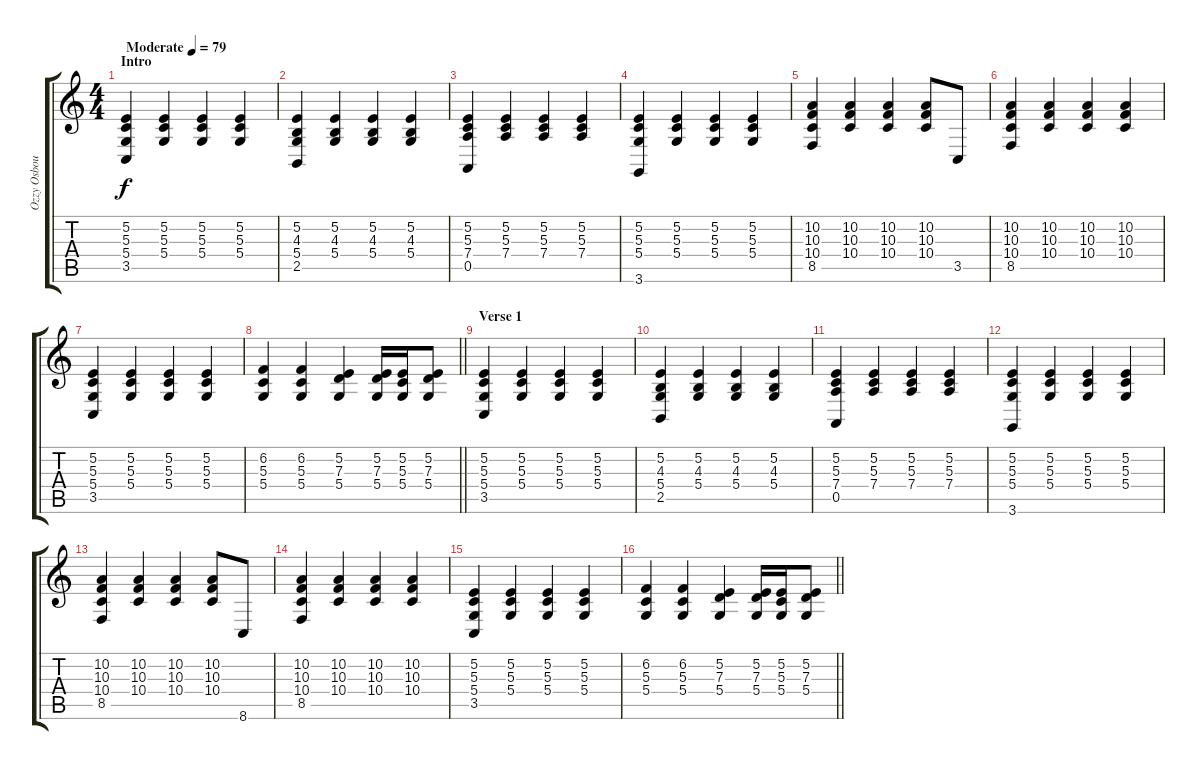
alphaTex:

\track ("Ozzy Osbourne" "Ozzy Osbou") {instrument acousticgrandpiano}
\staff {score tabs}
\tuning (E4 B3 G3 D3 A2 E2) {hide}
\ts (4 4)
\section ("" "Intro")
\tempo (79 "Moderate")
\clef g2
\ks c
(5.2 5.3 5.4 3.5).4{dy f instrument acousticgrandpiano} (5.2 5.3 5.4).4 (5.2 5.3 5.4).4 (5.2 5.3 5.4).4 |
(5.2 4.3 5.4 2.5).4 (5.2 4.3 5.4).4 (5.2 4.3 5.4).4 (5.2 4.3 5.4).4 |
(5.2 5.3 7.4 0.5).4 (5.2 5.3 7.4).4 (5.2 5.3 7.4).4 (5.2 5.3 7.4).4 |
(5.2 5.3 5.4 3.6).4 (5.2 5.3 5.4).4 (5.2 5.3 5.4).4 (5.2 5.3 5.4).4 |
(10.2 10.3 10.4 8.5).4 (10.2 10.3 10.4).4 (10.2 10.3 10.4).4 (10.2 10.3 10.4).8 3.5.8 |
(10.2 10.3 10.4 8.5).4 (10.2 10.3 10.4).4 (10.2 10.3 10.4).4 (10.2 10.3 10.4).4 |
(5.2 5.3 5.4 3.5).4 (5.2 5.3 5.4).4 (5.2 5.3 5.4).4 (5.2 5.3 5.4).4 |
\barLineRight lightlight
(6.2 5.3 5.4).4 (6.2 5.3 5.4).4 (5.2 7.3 5.4).4 (5.2 7.3 5.4).16 (5.2 5.3 5.4).16 (5.2 7.3 5.4).8 |
\section ("" "Verse 1")
(5.2 5.3 5.4 3.5).4 (5.2 5.3 5.4).4 (5.2 5.3 5.4).4 (5.2 5.3 5.4).4 |
(5.2 4.3 5.4 2.5).4 (5.2 4.3 5.4).4 (5.2 4.3 5.4).4 (5.2 4.3 5.4).4 |
(5.2 5.3 7.4 0.5).4 (5.2 5.3 7.4).4 (5.2 5.3 7.4).4 (5.2 5.3 7.4).4 |
(5.2 5.3 5.4 3.6).4 (5.2 5.3 5.4).4 (5.2 5.3 5.4).4 (5.2 5.3 5.4).4 |
(10.2 10.3 10.4 8.5).4 (10.2 10.3 10.4).4 (10.2 10.3 10.4).4 (10.2 10.3 10.4).8 8.6.8 |
(10.2 10.3 10.4 8.5).4 (10.2 10.3 10.4).4 (10.2 10.3 10.4).4 (10.2 10.3 10.4).4 |
(5.2 5.3 5.4 3.5).4 (5.2 5.3 5.4).4 (5.2 5.3 5.4).4 (5.2 5.3 5.4).4 |
\barLineRight lightlight
(6.2 5.3 5.4).4 (6.2 5.3 5.4).4 (5.2 7.3 5.4).4 (5.2 7.3 5.4).16 (5.2 5.3 5.4).16 (5.2 7.3 5.4).8
